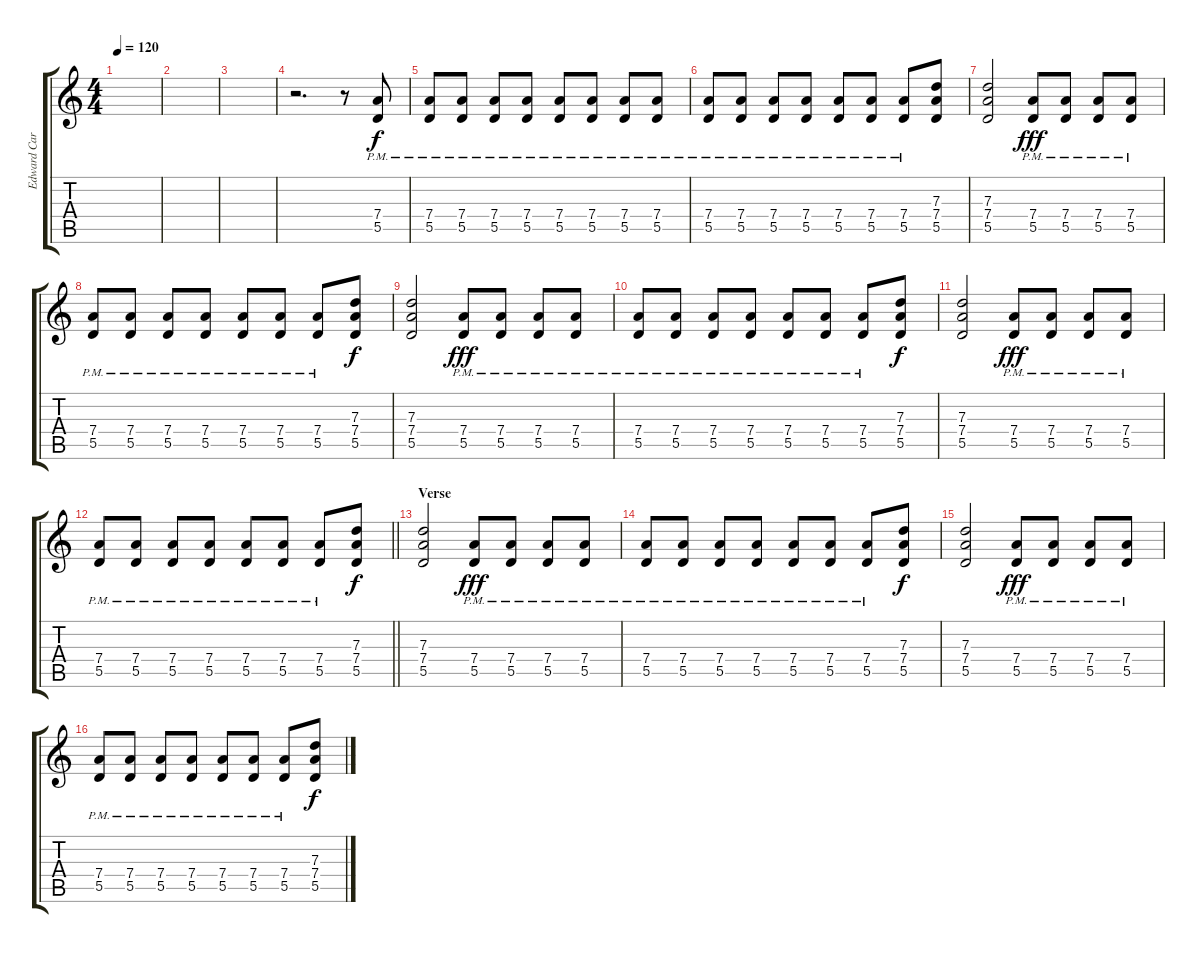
\track ("Edward Carlson" "Edward Car") {instrument overdrivenguitar}
\staff {score tabs}
\tuning (E4 B3 G3 D3 A2 E2) {hide}
\ts (4 4)
\tempo 120
\clef g2
\ks c
|
|
|
r.2{d} r.8 (7.4{pm} 5.5{pm}).8 |
(7.4{pm} 5.5{pm}).8 (7.4{pm} 5.5{pm}).8 (7.4{pm} 5.5{pm}).8 (7.4{pm} 5.5{pm}).8 (7.4{pm} 5.5{pm}).8 (7.4{pm} 5.5{pm}).8 (7.4{pm} 5.5{pm}).8 (7.4{pm} 5.5{pm}).8 |
(7.4{pm} 5.5{pm}).8 (7.4{pm} 5.5{pm}).8 (7.4{pm} 5.5{pm}).8 (7.4{pm} 5.5{pm}).8 (7.4{pm} 5.5{pm}).8 (7.4{pm} 5.5{pm}).8 (7.4{pm} 5.5{pm}).8 (7.3 7.4 5.5).8{dy f} |
(7.3 7.4 5.5).2 (7.4{pm} 5.5{pm}).8{dy fff} (7.4{pm} 5.5{pm}).8 (7.4{pm} 5.5{pm}).8 (7.4{pm} 5.5{pm}).8 |
(7.4{pm} 5.5{pm}).8 (7.4{pm} 5.5{pm}).8 (7.4{pm} 5.5{pm}).8 (7.4{pm} 5.5{pm}).8 (7.4{pm} 5.5{pm}).8 (7.4{pm} 5.5{pm}).8 (7.4{pm} 5.5{pm}).8 (7.3 7.4 5.5).8{dy f} |
(7.3 7.4 5.5).2 (7.4{pm} 5.5{pm}).8{dy fff} (7.4{pm} 5.5{pm}).8 (7.4{pm} 5.5{pm}).8 (7.4{pm} 5.5{pm}).8 |
(7.4{pm} 5.5{pm}).8 (7.4{pm} 5.5{pm}).8 (7.4{pm} 5.5{pm}).8 (7.4{pm} 5.5{pm}).8 (7.4{pm} 5.5{pm}).8 (7.4{pm} 5.5{pm}).8 (7.4{pm} 5.5{pm}).8 (7.3 7.4 5.5).8{dy f} |
(7.3 7.4 5.5).2 (7.4{pm} 5.5{pm}).8{dy fff} (7.4{pm} 5.5{pm}).8 (7.4{pm} 5.5{pm}).8 (7.4{pm} 5.5{pm}).8 |
\barLineRight lightlight
(7.4{pm} 5.5{pm}).8 (7.4{pm} 5.5{pm}).8 (7.4{pm} 5.5{pm}).8 (7.4{pm} 5.5{pm}).8 (7.4{pm} 5.5{pm}).8 (7.4{pm} 5.5{pm}).8 (7.4{pm} 5.5{pm}).8 (7.3 7.4 5.5).8{dy f} |
\section ("" "Verse")
(7.3 7.4 5.5).2 (7.4{pm} 5.5{pm}).8{dy fff} (7.4{pm} 5.5{pm}).8 (7.4{pm} 5.5{pm}).8 (7.4{pm} 5.5{pm}).8 |
(7.4{pm} 5.5{pm}).8 (7.4{pm} 5.5{pm}).8 (7.4{pm} 5.5{pm}).8 (7.4{pm} 5.5{pm}).8 (7.4{pm} 5.5{pm}).8 (7.4{pm} 5.5{pm}).8 (7.4{pm} 5.5{pm}).8 (7.3 7.4 5.5).8{dy f} |
(7.3 7.4 5.5).2 (7.4{pm} 5.5{pm}).8{dy fff} (7.4{pm} 5.5{pm}).8 (7.4{pm} 5.5{pm}).8 (7.4{pm} 5.5{pm}).8 |
(7.4{pm} 5.5{pm}).8 (7.4{pm} 5.5{pm}).8 (7.4{pm} 5.5{pm}).8 (7.4{pm} 5.5{pm}).8 (7.4{pm} 5.5{pm}).8 (7.4{pm} 5.5{pm}).8 (7.4{pm} 5.5{pm}).8 (7.3 7.4 5.5).8{dy f}
